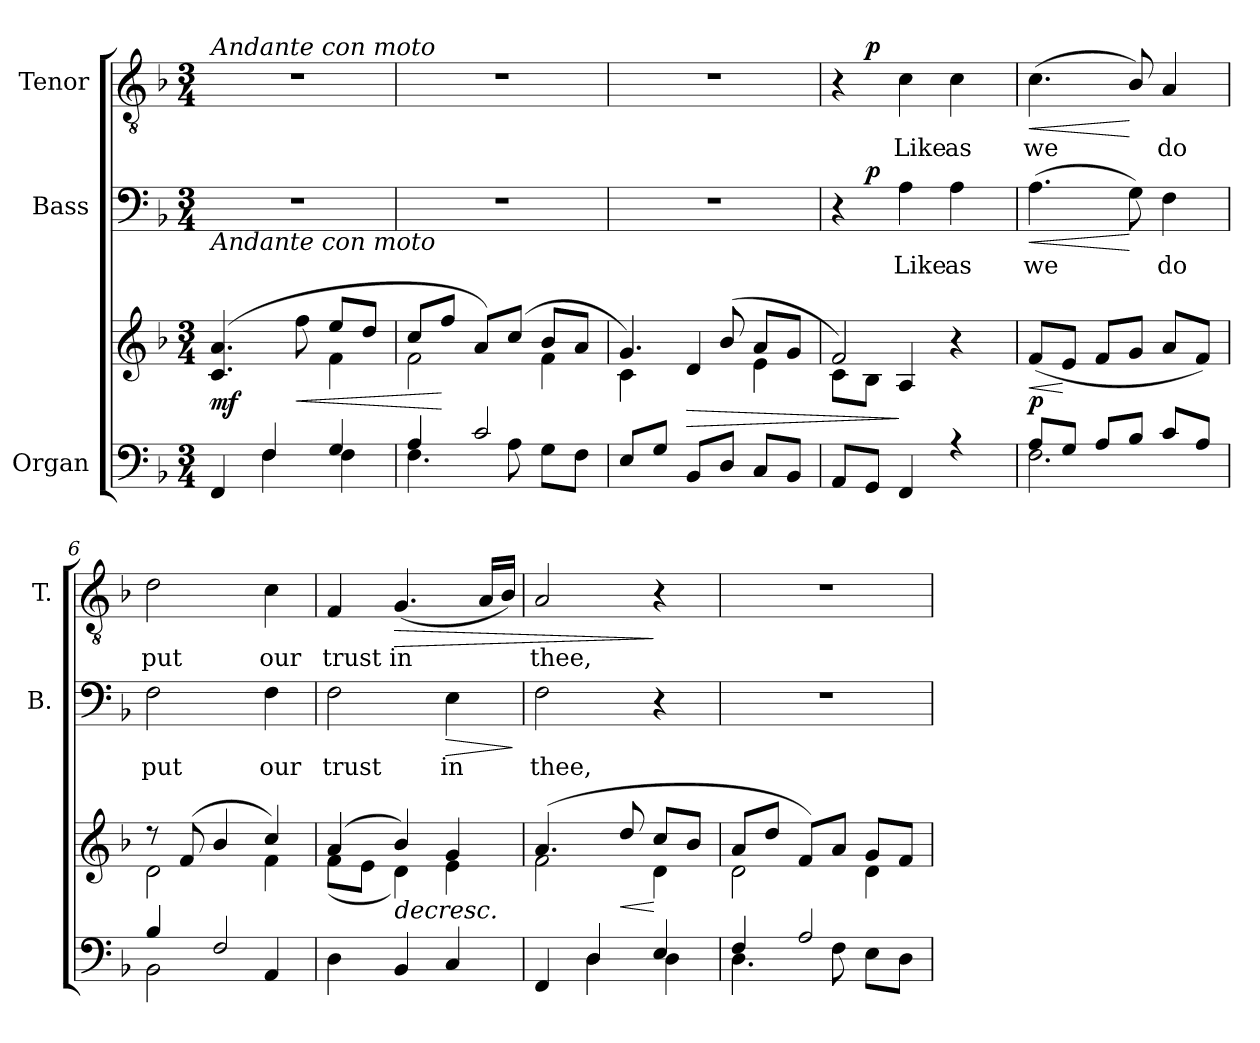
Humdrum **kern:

**kern	**kern	**dynam	**kern	**text	**dynam	**kern	**text	**dynam
*part3	*part3	*part3	*part2	*part2	*part2	*part1	*part1	*part1
*staff4	*staff3	*staff3/4	*staff2	*staff2	*staff2	*staff1	*staff1	*staff1
*I"Organ	*	*	*I"Bass	*	*	*I"Tenor	*	*
*	*	*	*I'B.	*	*	*I'T.	*	*
!!LO:PB:g=z
*clefF4	*clefG2	*	*clefF4	*	*	*clefGv2	*	*
*	*	*	*	*	*	*ITrd7c12	*	*
*k[b-]	*k[b-]	*	*k[b-]	*	*	*k[b-]	*	*
*F:	*F:	*	*F:	*	*	*F:	*	*
*M3/4	*M3/4	*	*M3/4	*	*	*M3/4	*	*
=1	=1	=1	=1	=1	=1	=1	=1	=1
*^	*^	*	*	*	*	*	*	*
!	!	!	!	!	!	!	!	!LO:TX:a:i:t=Andante con moto	!	!
!	!	!	!	!	!LO:TX:b:i:t=Andante con moto	!	!	!	!	!
!	!	!	!	!	!LO:N:vis=1	!	!	!LO:N:vis=1	!	!
4FFi/	4ryy	(4.ci/ 4.ai	2ryy	mf	2.r	.	.	2.r	.	.
4Fi/	4Fi\	.	.	.	.	.	.	.	.	.
!	!	!	!	!LO:HP:b	!	!	!	!	!	!
.	.	8ffi\	.	<	.	.	.	.	.	.
4Gi/	4Fi\	8eei/L	4fi\	.	.	.	.	.	.	.
.	.	8ddi/J	.	.	.	.	.	.	.	.
=2	=2	=2	=2	=2	=2	=2	=2	=2	=2	=2
!	!	!	!	!	!LO:N:vis=1	!	!	!LO:N:vis=1	!	!
4Ai/	4.Fi\	8cci/L	2fi\	.	2.r	.	.	2.r	.	.
.	.	8ffi/J	.	[	.	.	.	.	.	.
2ci/	.	8ai/L)	.	.	.	.	.	.	.	.
.	8Ai\	(8cci/J	.	.	.	.	.	.	.	.
.	8Gi\L	8b-i/L	4fi\	.	.	.	.	.	.	.
.	8Fi\J	8ai/J	.	.	.	.	.	.	.	.
=3	=3	=3	=3	=3	=3	=3	=3	=3	=3	=3
!	!LO:N:vis=1	!	!	!	!LO:N:vis=1	!	!	!LO:N:vis=1	!	!
8Ei/L	2.ryy	4.gi/)	4ci\	.	2.r	.	.	2.r	.	.
8Gi/J	.	.	.	.	.	.	.	.	.	.
!	!	!	!	!LO:HP:b	!	!	!	!	!	!
8BB-i/L	.	.	4di/	>	.	.	.	.	.	.
8Di/J	.	(8b-i/	.	.	.	.	.	.	.	.
8Ci/L	.	8ai/L	4ei\	.	.	.	.	.	.	.
8BB-i/J	.	8gi/J	.	.	.	.	.	.	.	.
=4	=4	=4	=4	=4	=4	=4	=4	=4	=4	=4
!	!LO:N:vis=1	!	!	!	!	!	!	!	!	!
*	*	*	*	*	*^	*	*	*^	*	*
8AAi/L	2.ryy	2fi/)	8ci\L	.	4r	8ryy	.	.	4r	8ryy	.	.
8GGi/J	.	.	8B-i\J	.	.	2ryy	.	p	.	2ryy	.	p
!	!	!	!	!	!	!	!LO:LY:b:color=#000000	!	!	!	!	!
!	!	!	!	!	!	!	!	!	!	!	!LO:LY:b:color=#000000	!
4FFi/	.	.	4Ai/	]	4Ai\	.	Like	.	4Ci\	.	Like	.
!	!	!	!	!	!	!	!LO:LY:b:color=#000000	!	!	!	!	!
!	!	!	!	!	!	!	!	!	!	!	!LO:LY:b:color=#000000	!
4r	.	4r	4ryy	.	4Ai\	.	as	.	4Ci\	.	as	.
.	.	.	.	.	.	8ryy	.	.	.	8ryy	.	.
=5	=5	=5	=5	=5	=5	=5	=5	=5	=5	=5	=5	=5
!	!	!	!	!LO:HP:b	!	!	!	!	!	!	!	!
*	*	*v	*v	*	*	*	*	*	*v	*v	*	*
*	*	*	*	*v	*v	*	*	*	*	*
*	*	*^	*	*^	*	*	*^	*	*
!	!	!	!	!	!	!	!LO:LY:b:color=#000000	!LO:HP:b	!	!	!	!
*	*	*v	*v	*	*	*	*	*	*v	*v	*	*
*	*	*	*	*v	*v	*	*	*	*	*
*	*	*^	*	*^	*	*	*^	*	*
!	!	!	!	!	!	!	!	!	!	!	!LO:LY:b:color=#000000	!LO:HP:b
*	*	*v	*v	*	*	*	*	*	*v	*v	*	*
*	*	*	*	*v	*v	*	*	*	*	*
8Ai/L	2.Fi\	(8fi/L	< p	(4.Ai\	we	<	(4.Ci\	we	<
8Gi/J	.	8ei/J	[	.	.	.	.	.	.
8Ai/L	.	8fi/L	.	.	.	.	.	.	.
8B-i/J	.	8gi/J	.	8Gi\)	.	[	8BB-i/)	.	[
!	!	!	!	!	!LO:LY:b:color=#000000	!	!	!	!
!	!	!	!	!	!	!	!	!LO:LY:b:color=#000000	!
8ci/L	.	8ai/L	.	4Fi\	do	.	4AAi/	do	.
8Ai/J	.	8fi/J)	.	.	.	.	.	.	.
!!LO:LB:g=z
=6	=6	=6	=6	=6	=6	=6	=6	=6	=6
*	*	*^	*	*	*	*	*	*	*
!	!	!	!	!	!	!LO:LY:b:color=#000000	!	!	!	!
!	!	!	!	!	!	!	!	!	!LO:LY:b:color=#000000	!
4B-i/	2BB-i\	8r	2di\	.	2Fi\	put	.	2Di\	put	.
.	.	(8fi/	.	.	.	.	.	.	.	.
2Fi/	.	4b-i/	.	.	.	.	.	.	.	.
!	!	!	!	!	!	!LO:LY:b:color=#000000	!	!	!	!
!	!	!	!	!	!	!	!	!	!LO:LY:b:color=#000000	!
.	4AAi/	4cci/)	4fi\	.	4Fi\	our	.	4Ci\	our	.
*v	*v	*	*	*	*	*	*	*	*	*
=7	=7	=7	=7	=7	=7	=7	=7	=7	=7
*^	*	*	*	*	*	*	*	*	*
!	!	!	!	!	!	!LO:LY:b:color=#000000	!	!	!	!
*v	*v	*	*	*	*	*	*	*	*	*
*^	*	*	*	*	*	*	*	*	*
!	!	!	!	!	!	!	!	!	!LO:LY:b:color=#000000	!
*v	*v	*	*	*	*	*	*	*	*	*
4Di\	(4ai/	(8fi\L	.	2Fi\	trust	.	4FFi/	trust	.
.	.	8ei\J	.	.	.	.	.	.	.
!	!	!	!LO:HP:b	!	!	!	!	!	!
!	!	!	!	!	!	!	!	!LO:LY:b:color=#000000	!LO:HP:b
4BB-i/	4b-i/)	4di\)	>	.	.	.	(4.GGi/	in	>
!	!	!	!	!	!LO:LY:b:color=#000000	!LO:HP:b	!	!	!
4Ci/	4gi/	4ei\	.	4Ei\	in	>	.	.	.
.	.	.	.	.	.	.	16AAi/LL	.	.
.	.	.	.	.	.	.	16BB-i/JJ)	.	.
*	*v	*v	*	*	*	*	*	*	*
.	.	.	.	.	]	.	.	.
=8	=8	=8	=8	=8	=8	=8	=8	=8
*^	*^	*	*	*	*	*	*	*
!	!	!	!	!	!	!LO:LY:b:color=#000000	!	!	!	!
!	!	!	!	!	!	!	!	!	!LO:LY:b:color=#000000	!
4FFi/	4ryy	(4.ai/	2fi\	.	2Fi\	thee,	.	2AAi/	thee,	.
4Di/	4Di\	.	.	.	.	.	.	.	.	.
!	!	!	!	!LO:HP:b	!	!	!	!	!	!
.	.	8ddi/	.	<	.	.	.	.	.	.
4Ei/	4Di\	8cci/L	4di\	[	4r	.	.	4r	.	]
.	.	8b-i/J	.	.	.	.	.	.	.	.
*v	*v	*	*	*	*	*	*	*	*	*
*	*v	*v	*	*	*	*	*	*	*
.	.	]	.	.	.	.	.	.
=9	=9	=9	=9	=9	=9	=9	=9	=9
*^	*^	*	*	*	*	*	*	*
!	!	!	!	!	!LO:N:vis=1	!	!	!LO:N:vis=1	!	!
4Fi/	4.Di\	8ai/L	2di\	.	2.r	.	.	2.r	.	.
.	.	8ddi/J	.	.	.	.	.	.	.	.
2Ai/	.	8fi/L)	.	.	.	.	.	.	.	.
.	8Fi\	8ai/J	.	.	.	.	.	.	.	.
.	8Ei\L	8gi/L	4di\	.	.	.	.	.	.	.
.	8Di\J	8fi/J	.	.	.	.	.	.	.	.
*v	*v	*	*	*	*	*	*	*	*	*
*	*v	*v	*	*	*	*	*	*	*
=	=	=	=	=	=	=	=	=
*-	*-	*-	*-	*-	*-	*-	*-	*-
